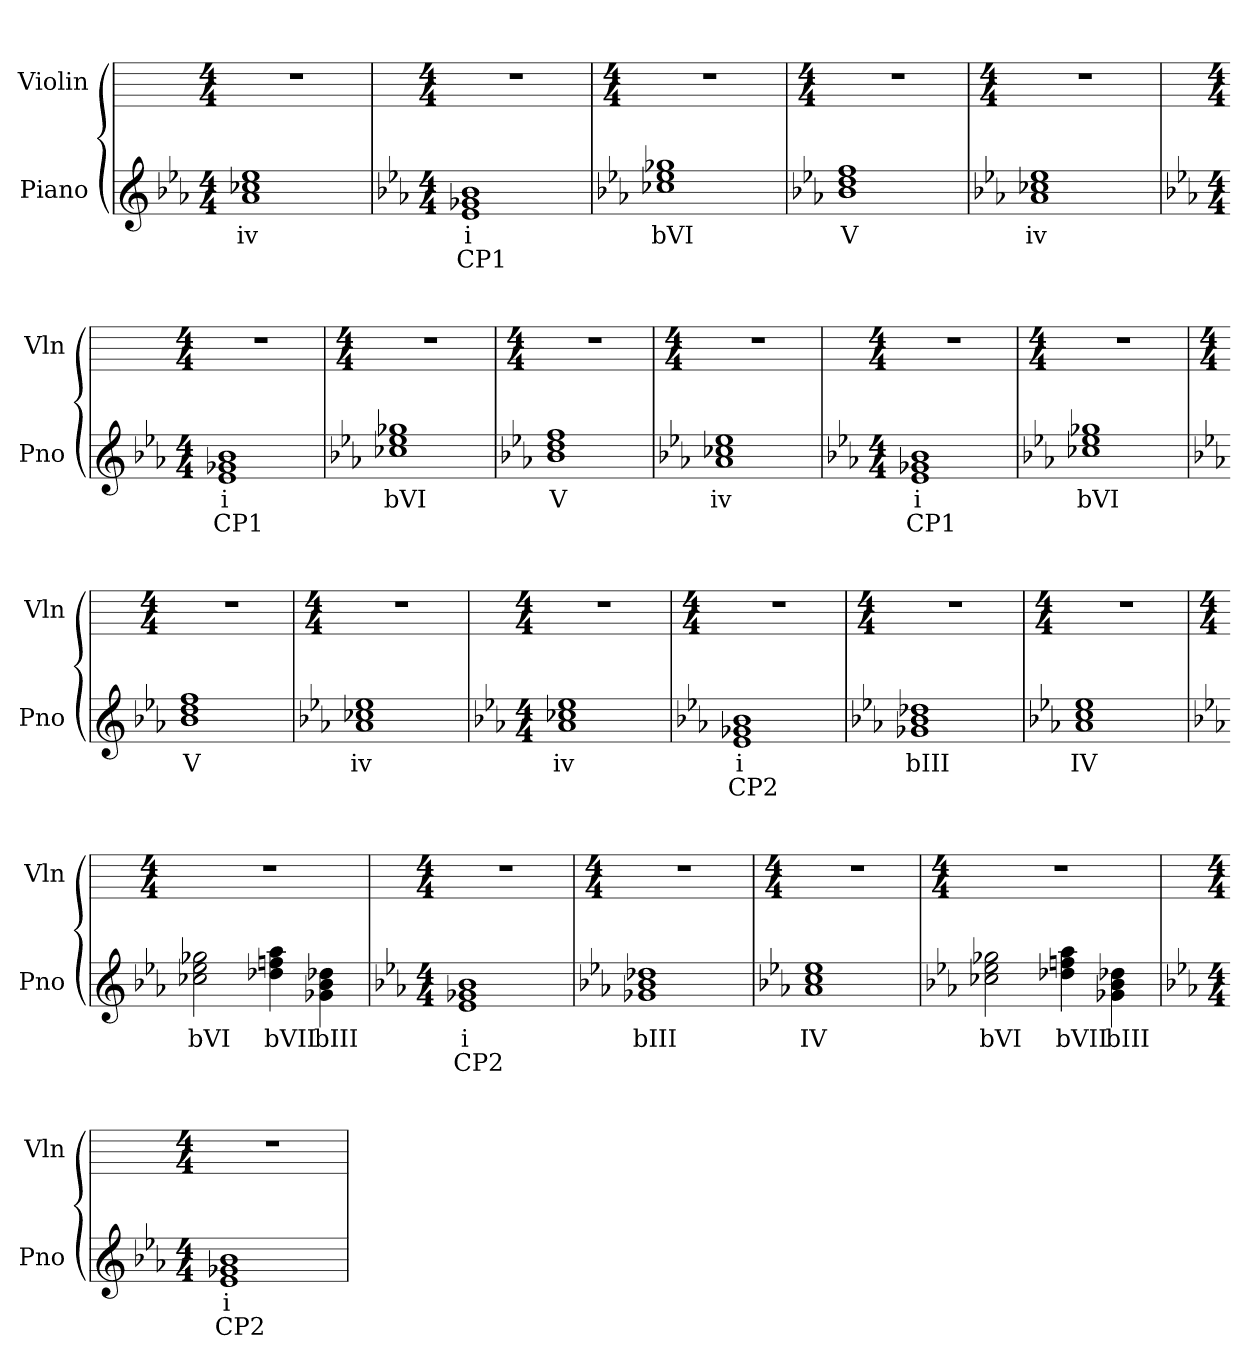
**kern	**text	**text	**kern
*part2	*part2	*part2	*part1
*staff2	*staff2	*staff2	*staff1
*I"Piano	*	*	*I"Violin
*I'Pno	*	*	*I'Vln
*k[b-e-a-]	*	*	*
*E-:	*	*	*
*M4/4	*	*	*M4/4
=	=	=	=
1a- 1cc-X 1ee-	iv	.	1r
=	=	=	=
*k[b-e-a-]	*	*	*
*E-:	*	*	*
*M4/4	*	*	*M4/4
1e- 1g-X 1b-	i	CP1	1r
=	=	=	=
*k[b-e-a-]	*	*	*
*E-:	*	*	*
*	*	*	*M4/4
1cc-X 1ee- 1gg-X	bVI	.	1r
=	=	=	=
*k[b-e-a-]	*	*	*
*E-:	*	*	*
*	*	*	*M4/4
1b- 1dd 1ff	V	.	1r
=	=	=	=
*k[b-e-a-]	*	*	*
*E-:	*	*	*
*	*	*	*M4/4
1a- 1cc-X 1ee-	iv	.	1r
=	=	=	=
*k[b-e-a-]	*	*	*
*E-:	*	*	*
*M4/4	*	*	*M4/4
1e- 1g-X 1b-	i	CP1	1r
=	=	=	=
*k[b-e-a-]	*	*	*
*E-:	*	*	*
*	*	*	*M4/4
1cc-X 1ee- 1gg-X	bVI	.	1r
=	=	=	=
*k[b-e-a-]	*	*	*
*E-:	*	*	*
*	*	*	*M4/4
1b- 1dd 1ff	V	.	1r
=	=	=	=
*k[b-e-a-]	*	*	*
*E-:	*	*	*
*	*	*	*M4/4
1a- 1cc-X 1ee-	iv	.	1r
=	=	=	=
*k[b-e-a-]	*	*	*
*E-:	*	*	*
*M4/4	*	*	*M4/4
1e- 1g-X 1b-	i	CP1	1r
=	=	=	=
*k[b-e-a-]	*	*	*
*E-:	*	*	*
*	*	*	*M4/4
1cc-X 1ee- 1gg-X	bVI	.	1r
=	=	=	=
*k[b-e-a-]	*	*	*
*E-:	*	*	*
*	*	*	*M4/4
1b- 1dd 1ff	V	.	1r
=	=	=	=
*k[b-e-a-]	*	*	*
*E-:	*	*	*
*	*	*	*M4/4
1a- 1cc-X 1ee-	iv	.	1r
=	=	=	=
*k[b-e-a-]	*	*	*
*E-:	*	*	*
*M4/4	*	*	*M4/4
1a- 1cc-X 1ee-	iv	.	1r
=	=	=	=
*k[b-e-a-]	*	*	*
*E-:	*	*	*
*	*	*	*M4/4
1e- 1g-X 1b-	i	CP2	1r
=	=	=	=
*k[b-e-a-]	*	*	*
*E-:	*	*	*
*	*	*	*M4/4
1g-X 1b- 1dd-X	bIII	.	1r
=	=	=	=
*k[b-e-a-]	*	*	*
*E-:	*	*	*
*	*	*	*M4/4
1a- 1cc 1ee-	IV	.	1r
=	=	=	=
*k[b-e-a-]	*	*	*
*E-:	*	*	*
*	*	*	*M4/4
2cc-X 2ee- 2gg-X	bVI	.	1r
4dd-X 4ffn 4aa-	bVII	.	.
4g-X 4b- 4dd-X	bIII	.	.
=	=	=	=
*k[b-e-a-]	*	*	*
*E-:	*	*	*
*M4/4	*	*	*M4/4
1e- 1g-X 1b-	i	CP2	1r
=	=	=	=
*k[b-e-a-]	*	*	*
*E-:	*	*	*
*	*	*	*M4/4
1g-X 1b- 1dd-X	bIII	.	1r
=	=	=	=
*k[b-e-a-]	*	*	*
*E-:	*	*	*
*	*	*	*M4/4
1a- 1cc 1ee-	IV	.	1r
=	=	=	=
*k[b-e-a-]	*	*	*
*E-:	*	*	*
*	*	*	*M4/4
2cc-X 2ee- 2gg-X	bVI	.	1r
4dd-X 4ffn 4aa-	bVII	.	.
4g-X 4b- 4dd-X	bIII	.	.
=	=	=	=
*k[b-e-a-]	*	*	*
*E-:	*	*	*
*M4/4	*	*	*M4/4
1e- 1g-X 1b-	i	CP2	1r
=	=	=	=
*-	*-	*-	*-
